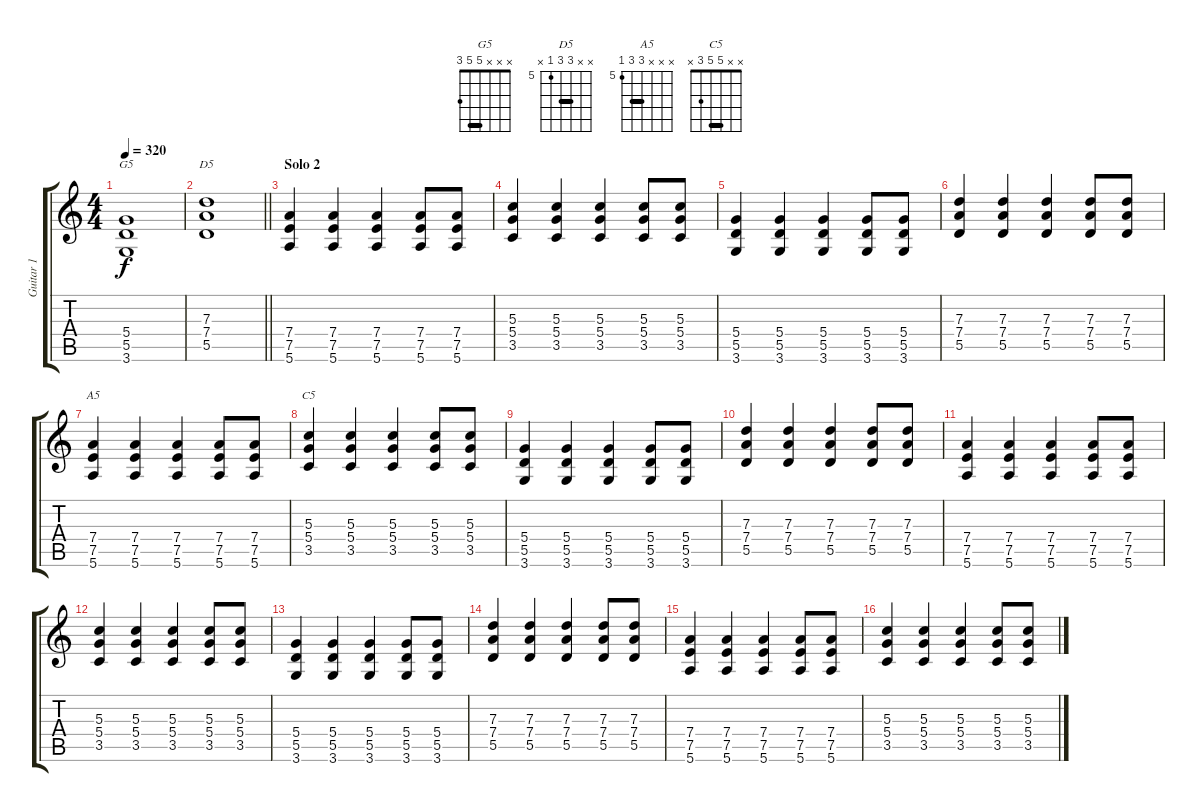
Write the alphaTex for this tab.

\track ("Guitar 1" "Guitar 1") {instrument acousticguitarsteel}
\staff {score tabs}
\tuning (E4 B3 G3 D3 A2 E2) {hide}
\chord ("G5" x x x 5 5 3) {barre 5}
\chord ("D5" x x 7 7 5 x) {firstfret 5 barre 7}
\chord ("A5" x x x 7 7 5) {firstfret 5 barre 7}
\chord ("C5" x x 5 5 3 x) {barre 5}
\ts (4 4)
\tempo 320
\clef g2
\ks c
(5.4 5.5 3.6).1{ch "G5" dy f} |
\barLineRight lightlight
(7.3 7.4 5.5).1{ch "D5"} |
\section ("" "Solo 2")
(7.4 7.5 5.6).4 (7.4 7.5 5.6).4 (7.4 7.5 5.6).4 (7.4 7.5 5.6).8 (7.4 7.5 5.6).8 |
(5.3 5.4 3.5).4 (5.3 5.4 3.5).4 (5.3 5.4 3.5).4 (5.3 5.4 3.5).8 (5.3 5.4 3.5).8 |
(5.4 5.5 3.6).4 (5.4 5.5 3.6).4 (5.4 5.5 3.6).4 (5.4 5.5 3.6).8 (5.4 5.5 3.6).8 |
(7.3 7.4 5.5).4 (7.3 7.4 5.5).4 (7.3 7.4 5.5).4 (7.3 7.4 5.5).8 (7.3 7.4 5.5).8 |
(7.4 7.5 5.6).4{ch "A5"} (7.4 7.5 5.6).4 (7.4 7.5 5.6).4 (7.4 7.5 5.6).8 (7.4 7.5 5.6).8 |
(5.3 5.4 3.5).4{ch "C5"} (5.3 5.4 3.5).4 (5.3 5.4 3.5).4 (5.3 5.4 3.5).8 (5.3 5.4 3.5).8 |
(5.4 5.5 3.6).4 (5.4 5.5 3.6).4 (5.4 5.5 3.6).4 (5.4 5.5 3.6).8 (5.4 5.5 3.6).8 |
(7.3 7.4 5.5).4 (7.3 7.4 5.5).4 (7.3 7.4 5.5).4 (7.3 7.4 5.5).8 (7.3 7.4 5.5).8 |
(7.4 7.5 5.6).4 (7.4 7.5 5.6).4 (7.4 7.5 5.6).4 (7.4 7.5 5.6).8 (7.4 7.5 5.6).8 |
(5.3 5.4 3.5).4 (5.3 5.4 3.5).4 (5.3 5.4 3.5).4 (5.3 5.4 3.5).8 (5.3 5.4 3.5).8 |
(5.4 5.5 3.6).4 (5.4 5.5 3.6).4 (5.4 5.5 3.6).4 (5.4 5.5 3.6).8 (5.4 5.5 3.6).8 |
(7.3 7.4 5.5).4 (7.3 7.4 5.5).4 (7.3 7.4 5.5).4 (7.3 7.4 5.5).8 (7.3 7.4 5.5).8 |
(7.4 7.5 5.6).4 (7.4 7.5 5.6).4 (7.4 7.5 5.6).4 (7.4 7.5 5.6).8 (7.4 7.5 5.6).8 |
(5.3 5.4 3.5).4 (5.3 5.4 3.5).4 (5.3 5.4 3.5).4 (5.3 5.4 3.5).8 (5.3 5.4 3.5).8
